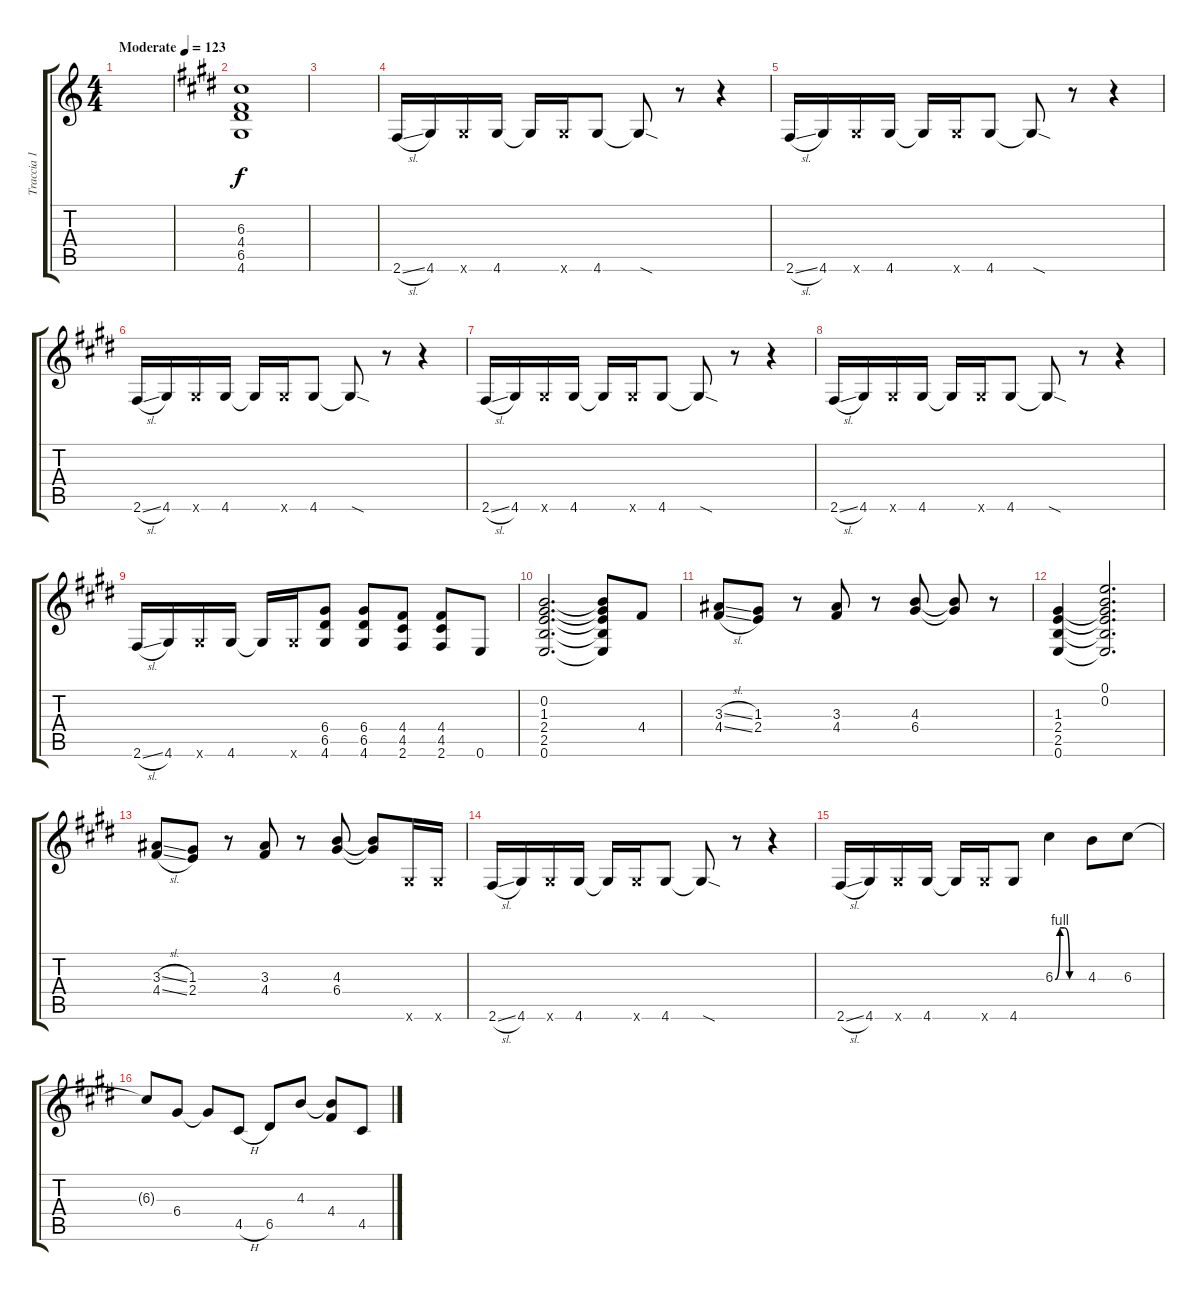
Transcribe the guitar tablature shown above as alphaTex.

\track ("Traccia 1" "Traccia 1") {instrument distortionguitar}
\staff {score tabs}
\tuning (E4 B3 G3 D3 A2 E2) {hide}
\ts (4 4)
\tempo (123 "Moderate")
\clef g2
\ks c
|
\ks e
(6.3 4.4 6.5 4.6).1 |
|
2.6{sl}.16 4.6.16 4.6{x}.16 4.6.16 4.6{t}.16 4.6{x}.16 4.6.8 4.6{sod t}.8 r.8 r.4 |
2.6{sl}.16 4.6.16 4.6{x}.16 4.6.16 4.6{t}.16 4.6{x}.16 4.6.8 4.6{sod t}.8 r.8 r.4 |
2.6{sl}.16 4.6.16 4.6{x}.16 4.6.16 4.6{t}.16 4.6{x}.16 4.6.8 4.6{sod t}.8 r.8 r.4 |
2.6{sl}.16 4.6.16 4.6{x}.16 4.6.16 4.6{t}.16 4.6{x}.16 4.6.8 4.6{sod t}.8 r.8 r.4 |
2.6{sl}.16 4.6.16 4.6{x}.16 4.6.16 4.6{t}.16 4.6{x}.16 4.6.8 4.6{sod t}.8 r.8 r.4 |
2.6{sl}.16 4.6.16 4.6{x}.16 4.6.16 4.6{t}.16 4.6{x}.16 (6.4 6.5 4.6).8 (6.4 6.5 4.6).8 (4.4 4.5 2.6).8 (4.4 4.5 2.6).8 0.6.8 |
(0.2 1.3 2.4 2.5 0.6).2{d} (0.2{t} 1.3{t} 2.4{t} 2.5{t} 0.6{t}).8 4.4.8 |
(3.3{sl} 4.4{sl}).8 (1.3 2.4).8 r.8 (3.3 4.4).8 r.8 (4.3 6.4).8 (4.3{t} 6.4{t}).8 r.8 |
(1.3 2.4 2.5 0.6).4 (0.1 0.2 1.3{t} 2.4{t} 2.5{t} 0.6{t}).2{d} |
(3.3{sl} 4.4{sl}).8 (1.3 2.4).8 r.8 (3.3 4.4).8 r.8 (4.3 6.4).8 (4.3{t} 6.4{t}).8 4.6{x}.16 4.6{x}.16 |
2.6{sl}.16 4.6.16 4.6{x}.16 4.6.16 4.6{t}.16 4.6{x}.16 4.6.8 4.6{sod t}.8 r.8 r.4 |
2.6{sl}.16 4.6.16 4.6{x}.16 4.6.16 4.6{t}.16 4.6{x}.16 4.6.8 6.3{be (custom 0 0 10 4 20 4 30 0 60 0)}.4 4.3.8 6.3.8 |
6.3{t}.8 6.4.8 6.4{t}.8 4.5{h}.8 6.5.8 4.3.8 (4.3{t} 4.4).8 4.5{h}.8
